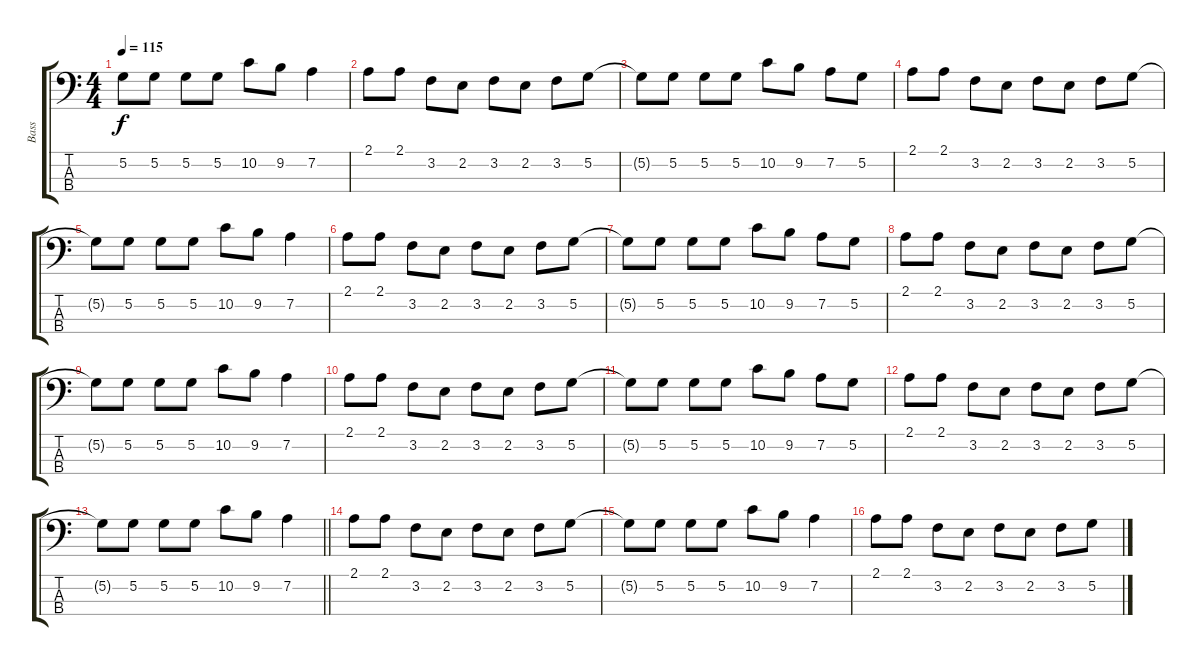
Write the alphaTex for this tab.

\track ("Bass" "Bass") {instrument electricbasspick}
\staff {score tabs}
\tuning (G2 D2 A1 E1) {hide}
\ts (4 4)
\tempo 115
\clef f4
\ks c
5.2{t}.8{dy f} 5.2.8 5.2.8 5.2.8 10.2.8 9.2.8 7.2.4 |
2.1.8 2.1.8 3.2.8 2.2.8 3.2.8 2.2.8 3.2.8 5.2.8 |
5.2{t}.8 5.2.8 5.2.8 5.2.8 10.2.8 9.2.8 7.2.8 5.2.8 |
2.1.8 2.1.8 3.2.8 2.2.8 3.2.8 2.2.8 3.2.8 5.2.8 |
5.2{t}.8 5.2.8 5.2.8 5.2.8 10.2.8 9.2.8 7.2.4 |
2.1.8 2.1.8 3.2.8 2.2.8 3.2.8 2.2.8 3.2.8 5.2.8 |
5.2{t}.8 5.2.8 5.2.8 5.2.8 10.2.8 9.2.8 7.2.8 5.2.8 |
2.1.8 2.1.8 3.2.8 2.2.8 3.2.8 2.2.8 3.2.8 5.2.8 |
5.2{t}.8 5.2.8 5.2.8 5.2.8 10.2.8 9.2.8 7.2.4 |
2.1.8 2.1.8 3.2.8 2.2.8 3.2.8 2.2.8 3.2.8 5.2.8 |
5.2{t}.8 5.2.8 5.2.8 5.2.8 10.2.8 9.2.8 7.2.8 5.2.8 |
2.1.8 2.1.8 3.2.8 2.2.8 3.2.8 2.2.8 3.2.8 5.2.8 |
\barLineRight lightlight
5.2{t}.8 5.2.8 5.2.8 5.2.8 10.2.8 9.2.8 7.2.4 |
2.1.8 2.1.8 3.2.8 2.2.8 3.2.8 2.2.8 3.2.8 5.2.8 |
5.2{t}.8 5.2.8 5.2.8 5.2.8 10.2.8 9.2.8 7.2.4 |
2.1.8 2.1.8 3.2.8 2.2.8 3.2.8 2.2.8 3.2.8 5.2.8
